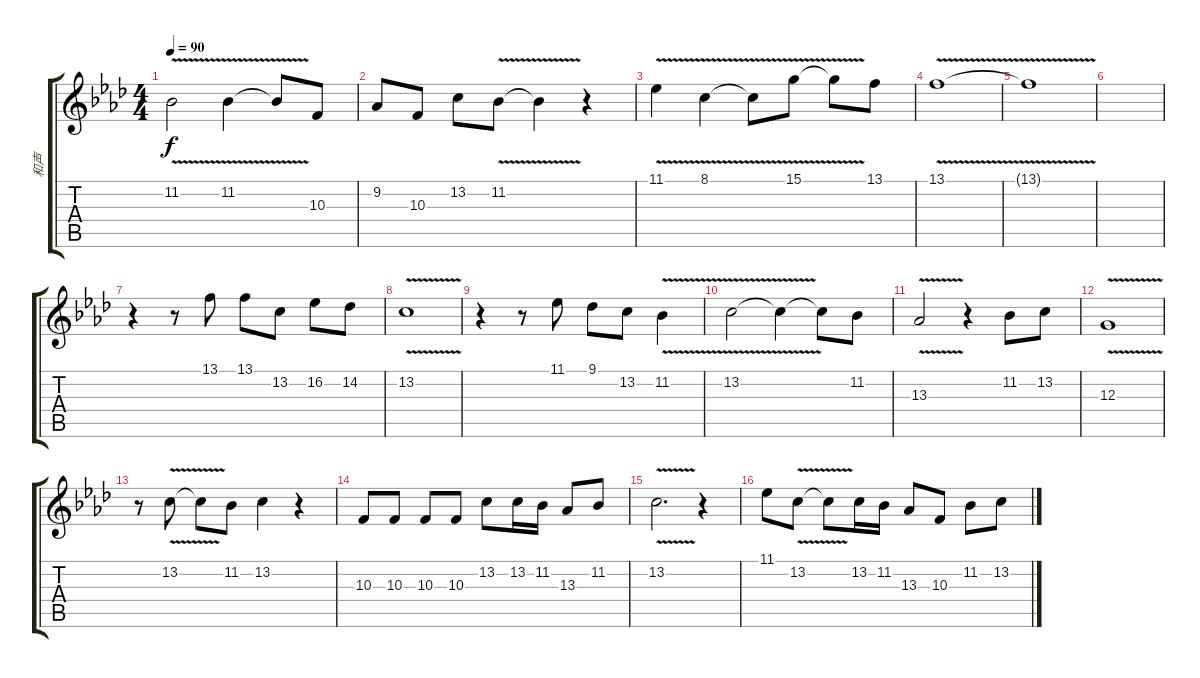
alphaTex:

\track ("和声" "和声") {instrument trumpet}
\staff {score tabs}
\tuning (E4 B3 G3 D3 A2 E2) {hide}
\ts (4 4)
\tempo 90
\clef g2
\ks ab
11.2{v}.2{dy f} 11.2{v}.4 11.2{t}.8 10.3.8 |
9.2.8 10.3.8 13.2.8 11.2{v}.8 11.2{t}.4 r.4 |
11.1{v}.4 8.1{v}.4 8.1{t}.8 15.1{v}.8 15.1{t}.8 13.1.8 |
13.1{v}.1 |
13.1{t}.1 |
|
r.4 r.8 13.1.8 13.1.8 13.2.8 16.2.8 14.2.8 |
13.2{v}.1 |
r.4 r.8 11.1.8 9.1.8 13.2.8 11.2{v}.4 |
13.2{v}.2 13.2{t}.4 13.2{t}.8 11.2.8 |
13.3{v}.2 r.4 11.2.8 13.2.8 |
12.3{v}.1 |
r.8 13.2{v}.8 13.2{t}.8 11.2.8 13.2.4 r.4 |
10.3.8 10.3.8 10.3.8 10.3.8 13.2.8 13.2.16 11.2.16 13.3.8 11.2.8 |
13.2{v}.2{d} r.4 |
11.1.8 13.2{v}.8 13.2{t}.8 13.2.16 11.2.16 13.3.8 10.3.8 11.2.8 13.2.8
